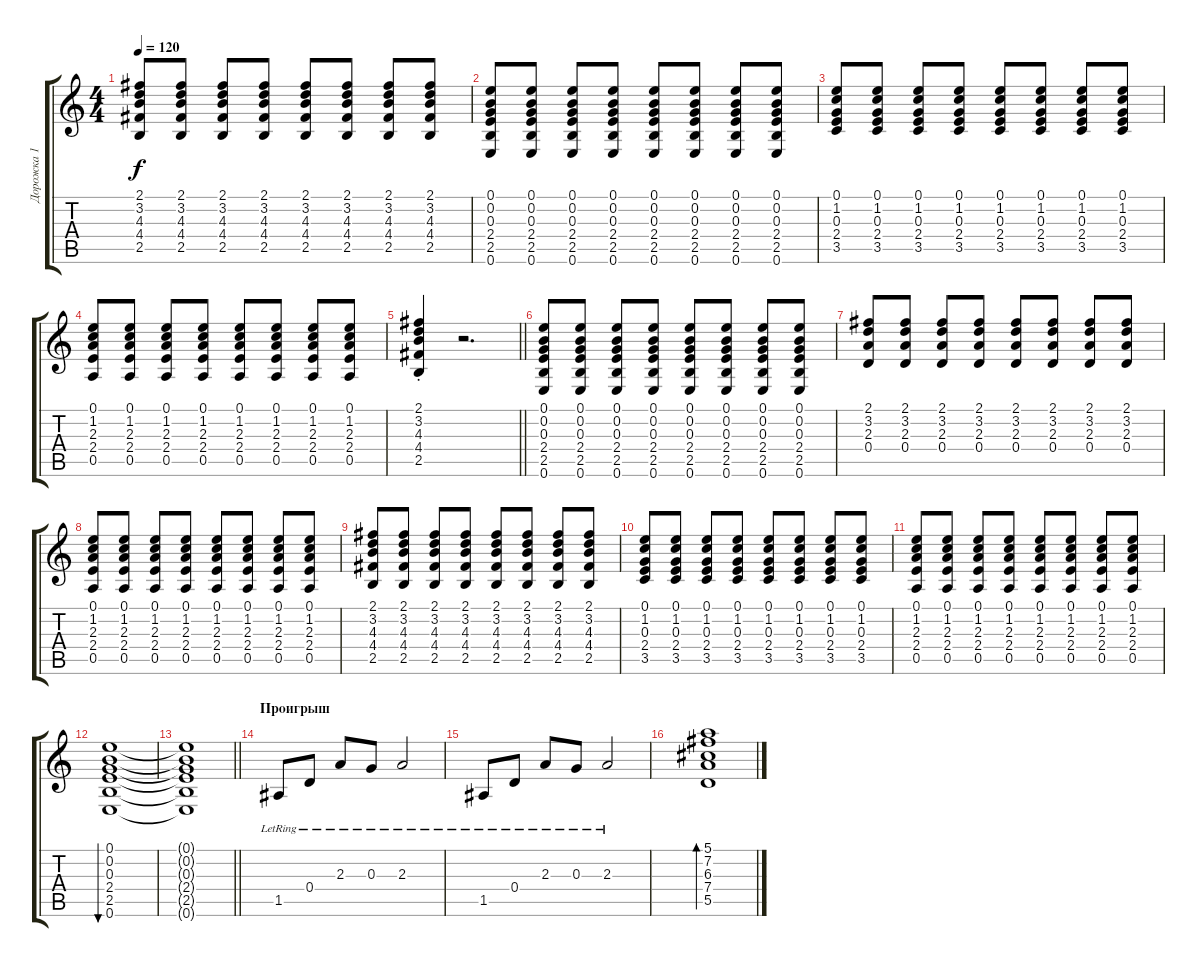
\track ("Дорожка 1" "Дорожка 1") {instrument acousticguitarsteel}
\staff {score tabs}
\tuning (E4 B3 G3 D3 A2 E2) {hide}
\ts (4 4)
\tempo 120
\clef g2
\ks c
(2.1 3.2 4.3 4.4 2.5).8{dy f} (2.1 3.2 4.3 4.4 2.5).8 (2.1 3.2 4.3 4.4 2.5).8 (2.1 3.2 4.3 4.4 2.5).8 (2.1 3.2 4.3 4.4 2.5).8 (2.1 3.2 4.3 4.4 2.5).8 (2.1 3.2 4.3 4.4 2.5).8 (2.1 3.2 4.3 4.4 2.5).8 |
(0.1 0.2 0.3 2.4 2.5 0.6).8 (0.1 0.2 0.3 2.4 2.5 0.6).8 (0.1 0.2 0.3 2.4 2.5 0.6).8 (0.1 0.2 0.3 2.4 2.5 0.6).8 (0.1 0.2 0.3 2.4 2.5 0.6).8 (0.1 0.2 0.3 2.4 2.5 0.6).8 (0.1 0.2 0.3 2.4 2.5 0.6).8 (0.1 0.2 0.3 2.4 2.5 0.6).8 |
(0.1 1.2 0.3 2.4 3.5).8 (0.1 1.2 0.3 2.4 3.5).8 (0.1 1.2 0.3 2.4 3.5).8 (0.1 1.2 0.3 2.4 3.5).8 (0.1 1.2 0.3 2.4 3.5).8 (0.1 1.2 0.3 2.4 3.5).8 (0.1 1.2 0.3 2.4 3.5).8 (0.1 1.2 0.3 2.4 3.5).8 |
(0.1 1.2 2.3 2.4 0.5).8 (0.1 1.2 2.3 2.4 0.5).8 (0.1 1.2 2.3 2.4 0.5).8 (0.1 1.2 2.3 2.4 0.5).8 (0.1 1.2 2.3 2.4 0.5).8 (0.1 1.2 2.3 2.4 0.5).8 (0.1 1.2 2.3 2.4 0.5).8 (0.1 1.2 2.3 2.4 0.5).8 |
\barLineRight lightlight
(2.1{st} 3.2{st} 4.3{st} 4.4{st} 2.5{st}).4 r.2{d} |
(0.1 0.2 0.3 2.4 2.5 0.6).8 (0.1 0.2 0.3 2.4 2.5 0.6).8 (0.1 0.2 0.3 2.4 2.5 0.6).8 (0.1 0.2 0.3 2.4 2.5 0.6).8 (0.1 0.2 0.3 2.4 2.5 0.6).8 (0.1 0.2 0.3 2.4 2.5 0.6).8 (0.1 0.2 0.3 2.4 2.5 0.6).8 (0.1 0.2 0.3 2.4 2.5 0.6).8 |
(2.1 3.2 2.3 0.4).8 (2.1 3.2 2.3 0.4).8 (2.1 3.2 2.3 0.4).8 (2.1 3.2 2.3 0.4).8 (2.1 3.2 2.3 0.4).8 (2.1 3.2 2.3 0.4).8 (2.1 3.2 2.3 0.4).8 (2.1 3.2 2.3 0.4).8 |
(0.1 1.2 2.3 2.4 0.5).8 (0.1 1.2 2.3 2.4 0.5).8 (0.1 1.2 2.3 2.4 0.5).8 (0.1 1.2 2.3 2.4 0.5).8 (0.1 1.2 2.3 2.4 0.5).8 (0.1 1.2 2.3 2.4 0.5).8 (0.1 1.2 2.3 2.4 0.5).8 (0.1 1.2 2.3 2.4 0.5).8 |
(2.1 3.2 4.3 4.4 2.5).8 (2.1 3.2 4.3 4.4 2.5).8 (2.1 3.2 4.3 4.4 2.5).8 (2.1 3.2 4.3 4.4 2.5).8 (2.1 3.2 4.3 4.4 2.5).8 (2.1 3.2 4.3 4.4 2.5).8 (2.1 3.2 4.3 4.4 2.5).8 (2.1 3.2 4.3 4.4 2.5).8 |
(0.1 1.2 0.3 2.4 3.5).8 (0.1 1.2 0.3 2.4 3.5).8 (0.1 1.2 0.3 2.4 3.5).8 (0.1 1.2 0.3 2.4 3.5).8 (0.1 1.2 0.3 2.4 3.5).8 (0.1 1.2 0.3 2.4 3.5).8 (0.1 1.2 0.3 2.4 3.5).8 (0.1 1.2 0.3 2.4 3.5).8 |
(0.1 1.2 2.3 2.4 0.5).8 (0.1 1.2 2.3 2.4 0.5).8 (0.1 1.2 2.3 2.4 0.5).8 (0.1 1.2 2.3 2.4 0.5).8 (0.1 1.2 2.3 2.4 0.5).8 (0.1 1.2 2.3 2.4 0.5).8 (0.1 1.2 2.3 2.4 0.5).8 (0.1 1.2 2.3 2.4 0.5).8 |
(0.1 0.2 0.3 2.4 2.5 0.6).1{bu 60} |
\barLineRight lightlight
(0.1{t} 0.2{t} 0.3{t} 2.4{t} 2.5{t} 0.6{t}).1 |
\section ("" "Проигрыш")
1.5{lr}.8 0.4{lr}.8 2.3{lr}.8 0.3{lr}.8 2.3{lr}.2 |
1.5{lr}.8 0.4{lr}.8 2.3{lr}.8 0.3{lr}.8 2.3{lr}.2 |
(5.1 7.2 6.3 7.4 5.5).1{bd 240}
